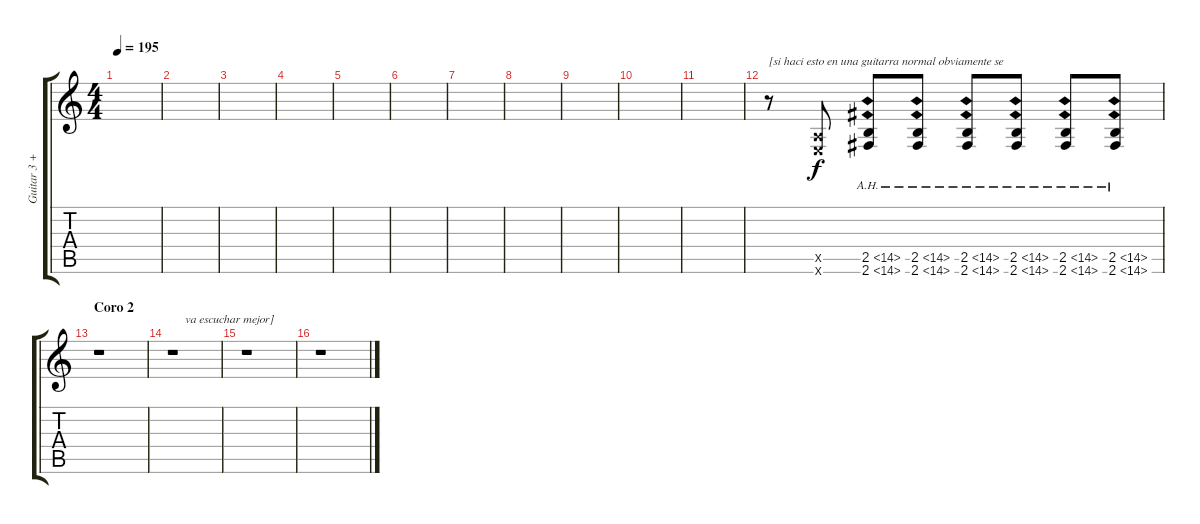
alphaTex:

\track ("Guitar 3 + Harmonicos" "Guitar 3 +") {instrument distortionguitar}
\staff {score tabs}
\tuning (E4 B3 G3 D3 A2 E2) {hide}
\ts (4 4)
\tempo 195
\clef g2
\ks c
|
|
|
|
|
|
|
|
|
|
|
r.8{txt "[si haci esto en una guitarra normal obviamente se"} (0.5{x} 0.6{x}).8 (2.5{ah 12} 2.6{ah 12}).8 (2.5{ah 12} 2.6{ah 12}).8 (2.5{ah 12} 2.6{ah 12}).8 (2.5{ah 12} 2.6{ah 12}).8 (2.5{ah 12} 2.6{ah 12}).8 (2.5{ah 12} 2.6{ah 12}).8 |
\section ("" "Coro 2")
r.1 |
r.1{txt "    va escuchar mejor]"} |
r.1 |
r.1
